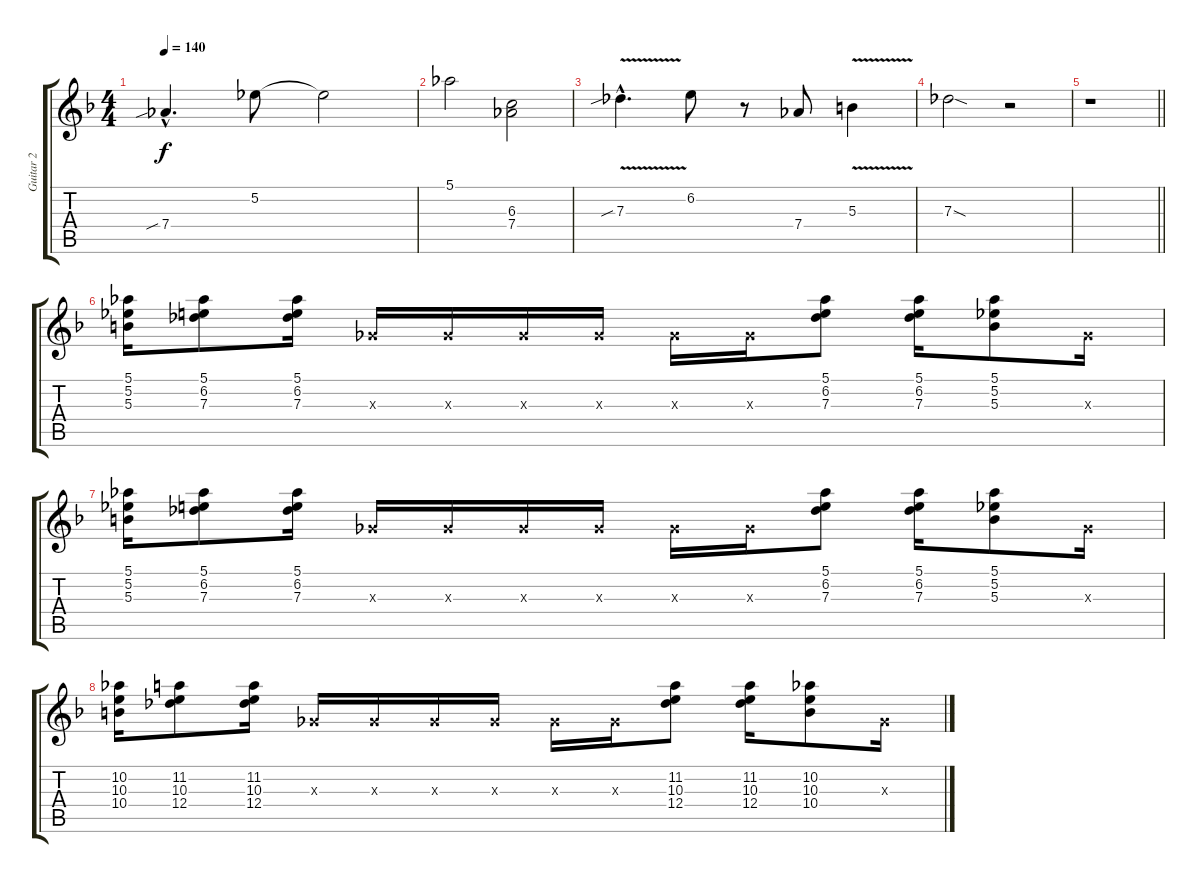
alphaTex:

\track ("Guitar 2" "Guitar 2") {instrument acousticguitarnylon}
\staff {score tabs}
\tuning (Eb4 Bb3 Gb3 Db3 Ab2 Eb2) {hide}
\ts (4 4)
\tempo 140
\clef g2
\ks f
7.4{sib hac}.4{d dy f} 5.2.8 5.2{t}.2 |
5.1.2 (6.3 7.4).2 |
7.3{v sib hac}.4{d} 6.2.8 r.8 7.4.8 5.3{v}.4 |
7.3{sod}.2 r.2 |
\barLineRight lightlight
r.1 |
(5.1 5.2 5.3).16 (5.1 6.2 7.3).8 (5.1 6.2 7.3).16 0.3{x}.16 0.3{x}.16 0.3{x}.16 0.3{x}.16 0.3{x}.16 0.3{x}.16 (5.1 6.2 7.3).8 (5.1 6.2 7.3).16 (5.1 5.2 5.3).8 0.3{x}.16 |
(5.1 5.2 5.3).16 (5.1 6.2 7.3).8 (5.1 6.2 7.3).16 0.3{x}.16 0.3{x}.16 0.3{x}.16 0.3{x}.16 0.3{x}.16 0.3{x}.16 (5.1 6.2 7.3).8 (5.1 6.2 7.3).16 (5.1 5.2 5.3).8 0.3{x}.16 |
(10.2 10.3 10.4).16 (11.2 10.3 12.4).8 (11.2 10.3 12.4).16 0.3{x}.16 0.3{x}.16 0.3{x}.16 0.3{x}.16 0.3{x}.16 0.3{x}.16 (11.2 10.3 12.4).8 (11.2 10.3 12.4).16 (10.2 10.3 10.4).8 0.3{x}.16
